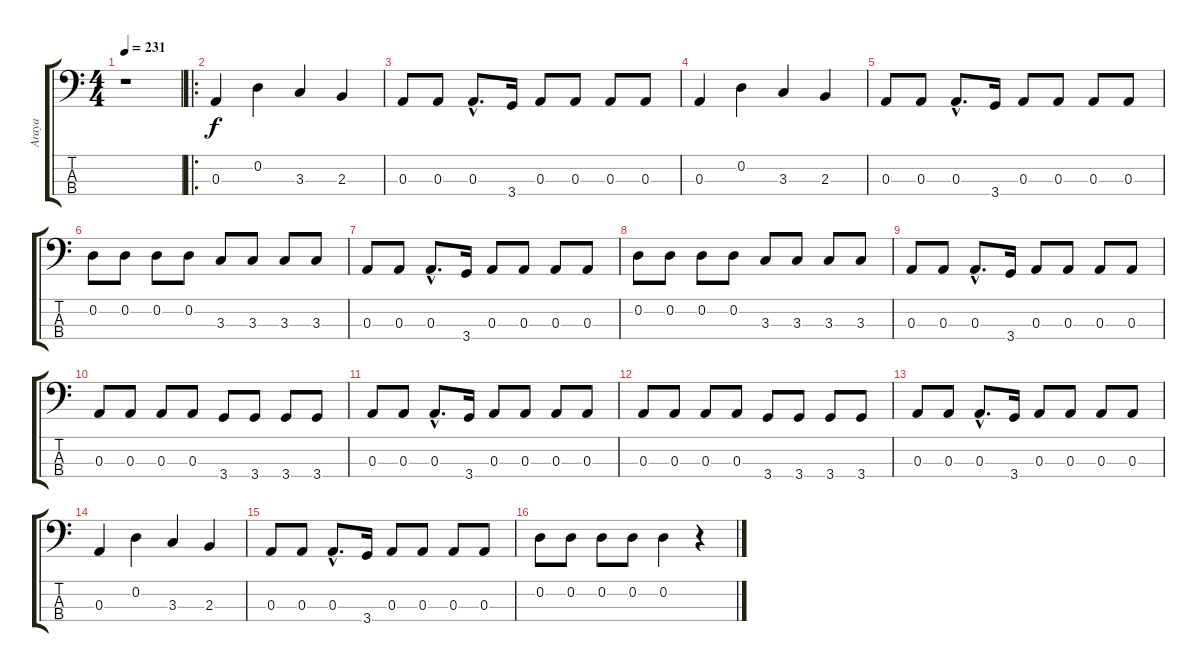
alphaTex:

\track ("Araya" "Araya") {instrument electricbasspick}
\staff {score tabs}
\tuning (G2 D2 A1 E1) {hide}
\ts (4 4)
\tempo 231
\clef f4
\ks c
r.1{dy f instrument electricbasspick} |
\ro
0.3.4 0.2.4 3.3.4 2.3.4 |
0.3.8 0.3.8 0.3{hac}.8{d} 3.4.16 0.3.8 0.3.8 0.3.8 0.3.8 |
0.3.4 0.2.4 3.3.4 2.3.4 |
0.3.8 0.3.8 0.3{hac}.8{d} 3.4.16 0.3.8 0.3.8 0.3.8 0.3.8 |
0.2.8 0.2.8 0.2.8 0.2.8 3.3.8 3.3.8 3.3.8 3.3.8 |
0.3.8 0.3.8 0.3{hac}.8{d} 3.4.16 0.3.8 0.3.8 0.3.8 0.3.8 |
0.2.8 0.2.8 0.2.8 0.2.8 3.3.8 3.3.8 3.3.8 3.3.8 |
0.3.8 0.3.8 0.3{hac}.8{d} 3.4.16 0.3.8 0.3.8 0.3.8 0.3.8 |
0.3.8 0.3.8 0.3.8 0.3.8 3.4.8 3.4.8 3.4.8 3.4.8 |
0.3.8 0.3.8 0.3{hac}.8{d} 3.4.16 0.3.8 0.3.8 0.3.8 0.3.8 |
0.3.8 0.3.8 0.3.8 0.3.8 3.4.8 3.4.8 3.4.8 3.4.8 |
0.3.8 0.3.8 0.3{hac}.8{d} 3.4.16 0.3.8 0.3.8 0.3.8 0.3.8 |
0.3.4 0.2.4 3.3.4 2.3.4 |
0.3.8 0.3.8 0.3{hac}.8{d} 3.4.16 0.3.8 0.3.8 0.3.8 0.3.8 |
0.2.8 0.2.8 0.2.8 0.2.8 0.2.4 r.4
